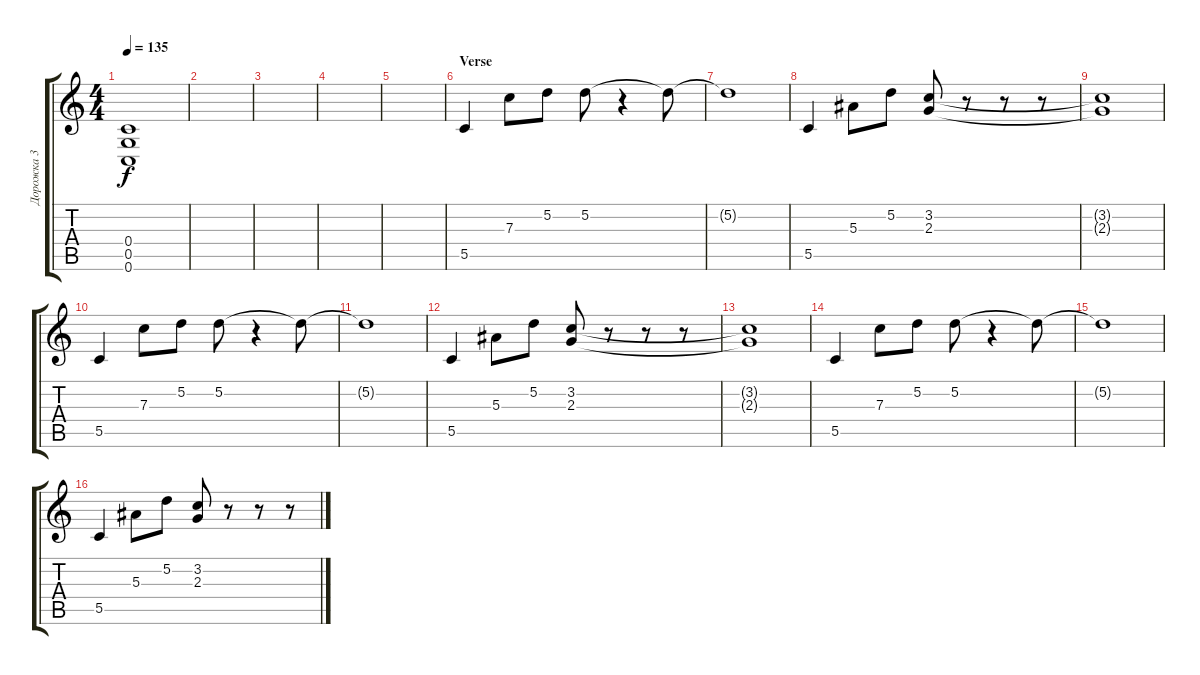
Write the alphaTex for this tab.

\track ("Дорожка 3" "Дорожка 3") {instrument distortionguitar}
\staff {score tabs}
\tuning (D4 A3 F3 C3 G2 C2) {hide}
\ts (4 4)
\tempo 135
\clef g2
\ks c
(0.4{t} 0.5{t} 0.6{t}).1{dy f} |
|
|
|
|
\section ("" "Verse")
5.5.4{instrument electricguitarclean} 7.3.8 5.2.8 5.2.8 r.4 5.2{t}.8 |
5.2{t}.1 |
5.5.4 5.3.8 5.2.8 (3.2 2.3).8 r.8 r.8 r.8 |
(3.2{t} 2.3{t}).1 |
5.5.4{instrument electricguitarclean} 7.3.8 5.2.8 5.2.8 r.4 5.2{t}.8 |
5.2{t}.1 |
5.5.4 5.3.8 5.2.8 (3.2 2.3).8 r.8 r.8 r.8 |
(3.2{t} 2.3{t}).1 |
5.5.4{instrument electricguitarclean} 7.3.8 5.2.8 5.2.8 r.4 5.2{t}.8 |
5.2{t}.1 |
5.5.4 5.3.8 5.2.8 (3.2 2.3).8 r.8 r.8 r.8
